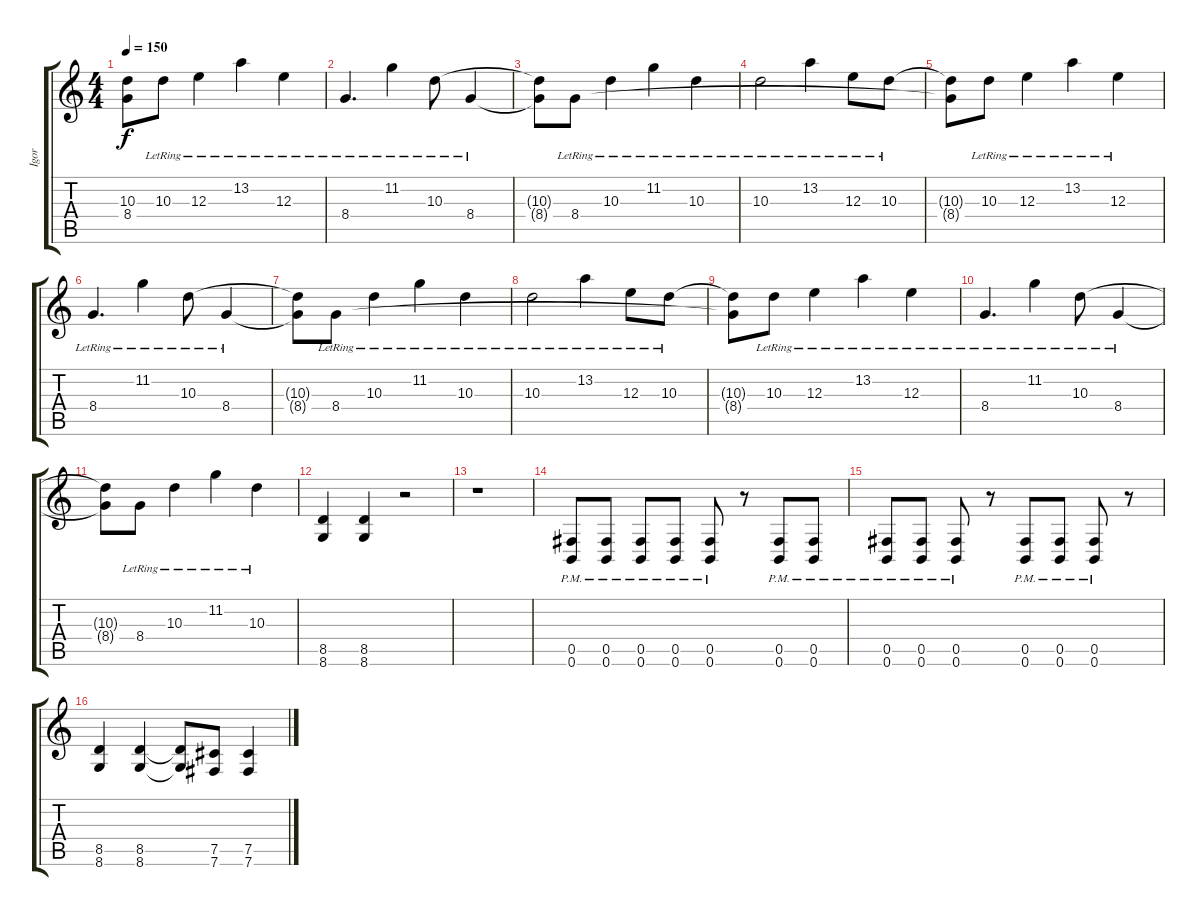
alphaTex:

\track ("Igor" "Igor") {instrument distortionguitar}
\staff {score tabs}
\tuning (Db4 Ab3 E3 B2 Gb2 B1) {hide}
\ts (4 4)
\tempo 150
\clef g2
\ks c
(10.3{t} 8.4{t}).8{dy f} 10.3{lr}.8 12.3{lr}.4 13.2{lr}.4 12.3{lr}.4 |
8.4{lr}.4{d} 11.2{lr}.4 10.3{lr}.8 8.4{lr}.4 |
(10.3{t} 8.4{t}).8 8.4{lr}.8 10.3{lr}.4 11.2{lr}.4 10.3{lr}.4 |
10.3{lr}.2 13.2{lr}.4 12.3{lr}.8 10.3{lr}.8 |
(10.3{t} 8.4{t}).8 10.3{lr}.8 12.3{lr}.4 13.2{lr}.4 12.3{lr}.4 |
8.4{lr}.4{d} 11.2{lr}.4 10.3{lr}.8 8.4{lr}.4 |
(10.3{t} 8.4{t}).8 8.4{lr}.8 10.3{lr}.4 11.2{lr}.4 10.3{lr}.4 |
10.3{lr}.2 13.2{lr}.4 12.3{lr}.8 10.3{lr}.8 |
(10.3{t} 8.4{t}).8 10.3{lr}.8 12.3{lr}.4 13.2{lr}.4 12.3{lr}.4 |
8.4{lr}.4{d} 11.2{lr}.4 10.3{lr}.8 8.4{lr}.4 |
(10.3{t} 8.4{t}).8 8.4{lr}.8 10.3{lr}.4 11.2{lr}.4 10.3{lr}.4 |
(8.5 8.6).4{volume 16 instrument distortionguitar} (8.5 8.6).4 r.2 |
r.1 |
(0.5{pm} 0.6{pm}).8 (0.5{pm} 0.6{pm}).8 (0.5{pm} 0.6{pm}).8 (0.5{pm} 0.6{pm}).8 (0.5{pm} 0.6{pm}).8 r.8 (0.5{pm} 0.6{pm}).8 (0.5{pm} 0.6{pm}).8 |
(0.5{pm} 0.6{pm}).8 (0.5{pm} 0.6{pm}).8 (0.5{pm} 0.6{pm}).8 r.8 (0.5{pm} 0.6{pm}).8 (0.5{pm} 0.6{pm}).8 (0.5{pm} 0.6{pm}).8 r.8 |
(8.5 8.6).4 (8.5 8.6).4 (8.5{t} 8.6{t}).8 (7.5 7.6).8 (7.5 7.6).4
